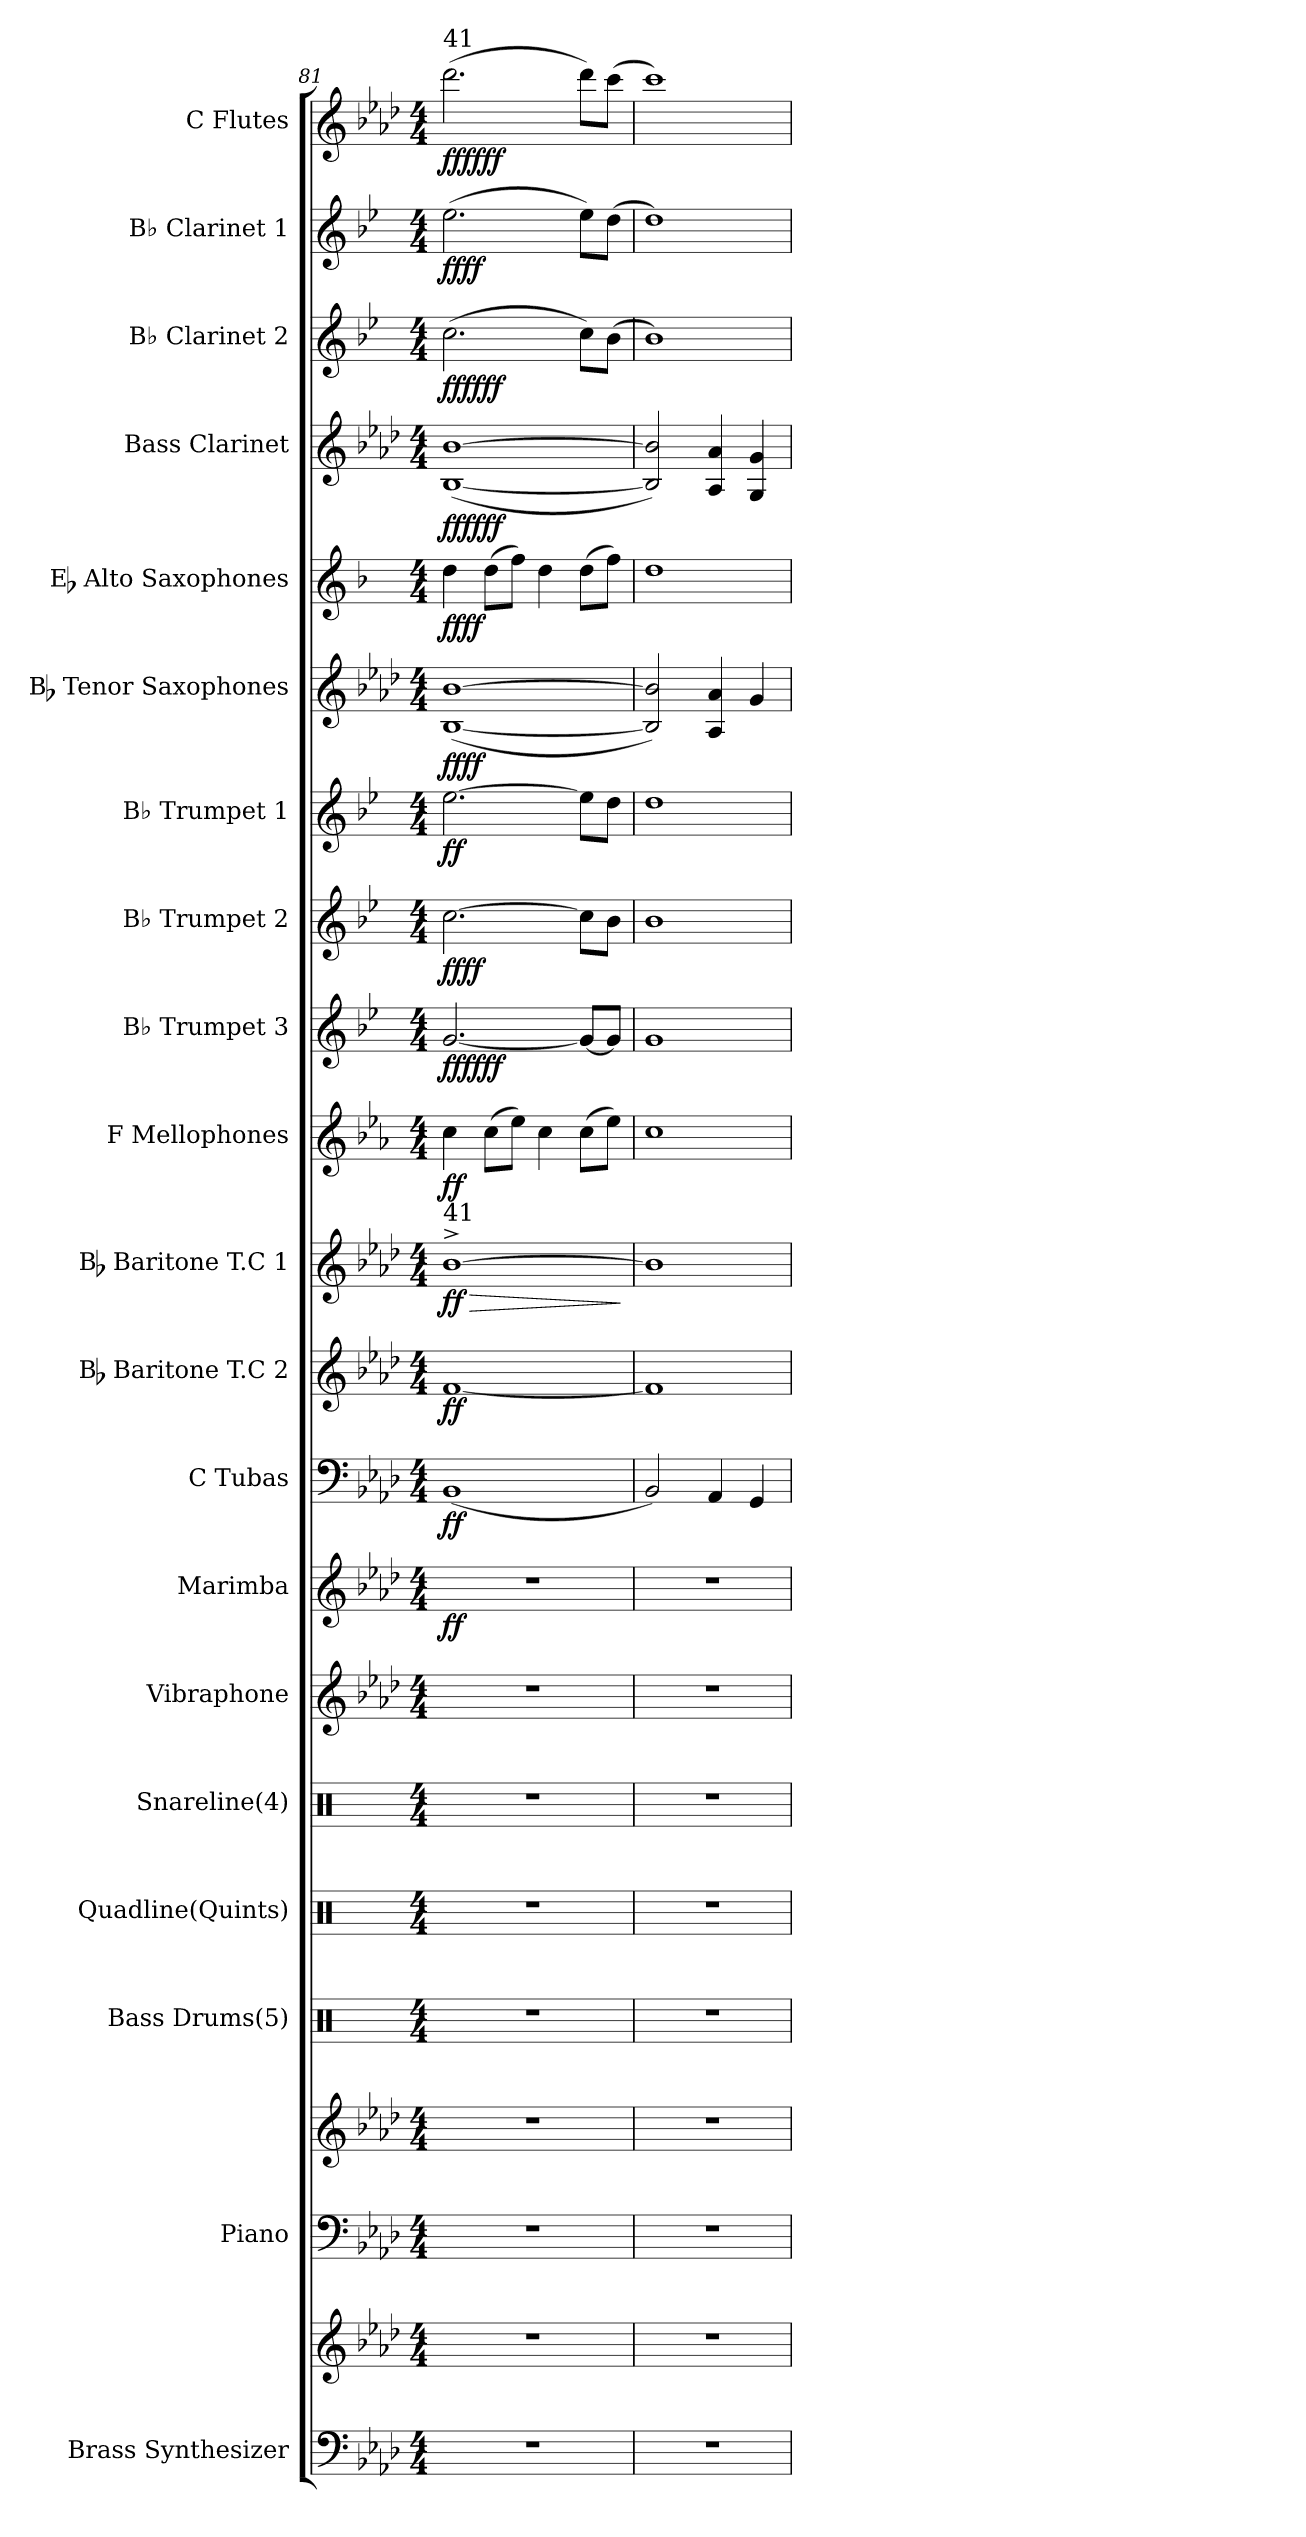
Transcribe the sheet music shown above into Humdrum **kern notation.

**kern	**kern	**kern	**kern	**kern	**kern	**kern	**kern	**kern	**dynam	**kern	**dynam	**kern	**dynam	**kern	**dynam	**kern	**dynam	**kern	**dynam	**kern	**dynam	**kern	**dynam	**kern	**dynam	**kern	**dynam	**kern	**dynam	**kern	**dynam	**kern	**dynam	**kern	**dynam
*part20	*part20	*part19	*part19	*part18	*part17	*part16	*part15	*part14	*part14	*part13	*part13	*part12	*part12	*part11	*part11	*part10	*part10	*part9	*part9	*part8	*part8	*part7	*part7	*part6	*part6	*part5	*part5	*part4	*part4	*part3	*part3	*part2	*part2	*part1	*part1
*staff22	*staff21	*staff20	*staff19	*staff18	*staff17	*staff16	*staff15	*staff14	*staff14	*staff13	*staff13	*staff12	*staff12	*staff11	*staff11	*staff10	*staff10	*staff9	*staff9	*staff8	*staff8	*staff7	*staff7	*staff6	*staff6	*staff5	*staff5	*staff4	*staff4	*staff3	*staff3	*staff2	*staff2	*staff1	*staff1
*I"Brass Synthesizer	*	*I"Piano	*	*I"Bass Drums(5)	*I"Quadline(Quints)	*I"Snareline(4)	*I"Vibraphone	*I"Marimba	*	*I"C Tubas	*	*I"Bb Baritone T.C 2	*	*I"Bb Baritone T.C 1	*	*I"F Mellophones	*	*I"B♭ Trumpet 3	*	*I"B♭ Trumpet 2	*	*I"B♭ Trumpet 1	*	*I"Bb Tenor Saxophones	*	*I"Eb Alto Saxophones	*	*I"Bass Clarinet	*	*I"B♭ Clarinet 2	*	*I"B♭ Clarinet 1	*	*I"C Flutes	*
*I'Synth.	*	*I'Pno.	*	*I'BD	*	*	*	*I'Marimba	*	*I'Tubas	*	*I'Baritone T.C 2	*	*I'Baritone T.C 1	*	*I'Mello	*	*I'B♭ Tpt. 3	*	*I'B♭ Tpt. 2	*	*I'B♭ Tpt. 1	*	*I'Tenor Saxes	*	*I'Alto Saxes	*	*I'B. Cl.	*	*I'B♭ Cl. 2	*	*I'B♭ Cl. 1	*	*I'Flutes	*
*clefF4	*clefG2	*clefF4	*clefG2	*clefX	*clefX	*clefX	*clefG2	*clefG2	*	*clefF4	*	*clefG2	*	*clefG2	*	*clefG2	*	*clefG2	*	*clefG2	*	*clefG2	*	*clefG2	*	*clefG2	*	*clefG2	*	*clefG2	*	*clefG2	*	*clefG2	*
*	*	*	*	*	*	*	*	*	*	*	*	*ITrd8c14	*	*ITrd8c14	*	*ITrd4c7	*	*ITrd1c2	*	*ITrd1c2	*	*ITrd1c2	*	*ITrd8c14	*	*ITrd5c9	*	*ITrd8c14	*	*ITrd1c2	*	*ITrd1c2	*	*	*
*k[b-e-a-d-]	*k[b-e-a-d-]	*k[b-e-a-d-]	*k[b-e-a-d-]	*k[]	*k[]	*k[]	*k[b-e-a-d-]	*k[b-e-a-d-]	*	*k[b-e-a-d-]	*	*k[b-e-a-d-]	*	*k[b-e-a-d-]	*	*k[b-e-a-d-]	*	*k[b-e-a-d-]	*	*k[b-e-a-d-]	*	*k[b-e-a-d-]	*	*k[b-e-a-d-]	*	*k[b-e-a-d-]	*	*k[b-e-a-d-]	*	*k[b-e-a-d-]	*	*k[b-e-a-d-]	*	*k[b-e-a-d-]	*
*M4/4	*M4/4	*M4/4	*M4/4	*M4/4	*M4/4	*M4/4	*M4/4	*M4/4	*	*M4/4	*	*M4/4	*	*M4/4	*	*M4/4	*	*M4/4	*	*M4/4	*	*M4/4	*	*M4/4	*	*M4/4	*	*M4/4	*	*M4/4	*	*M4/4	*	*M4/4	*
=81	=81	=81	=81	=81	=81	=81	=81	=81	=81	=81	=81	=81	=81	=81	=81	=81	=81	=81	=81	=81	=81	=81	=81	=81	=81	=81	=81	=81	=81	=81	=81	=81	=81	=81	=81
!	!	!	!	!	!	!	!	!	!	!	!	!	!	!	!	!	!	!	!	!	!	!	!	!	!	!	!	!	!	!	!	!	!	!LO:TX:a:t=41	!
!	!	!	!	!	!	!	!	!	!	!	!	!	!	!LO:TX:a:t=41	!	!	!	!	!	!	!	!	!	!	!	!	!	!	!	!	!	!	!	!	!
!	!	!	!	!	!	!	!	!	!LO:DY:b	!	!LO:DY:b	!	!LO:DY:b	!	!LO:HP:b	!	!	!	!	!	!	!	!	!	!	!	!	!	!	!	!	!	!	!	!
!	!	!	!	!	!	!	!	!	!	!	!	!	!	!	!LO:DY:n=1:b	!	!LO:DY:b	!	!LO:DY:b	!	!	!	!	!	!	!	!	!	!	!	!	!	!	!	!
!	!	!	!	!	!	!	!	!	!	!	!	!	!	!	!	!	!	!	!LO:DY:n=1:b	!	!	!	!	!	!	!	!	!	!	!	!	!	!	!	!
!	!	!	!	!	!	!	!	!	!	!	!	!	!	!	!	!	!	!	!LO:DY:n=2:b	!	!LO:DY:b	!	!	!	!	!	!	!	!	!	!	!	!	!	!
!	!	!	!	!	!	!	!	!	!	!	!	!	!	!	!	!	!	!	!	!	!LO:DY:n=1:b	!	!LO:DY:b	!	!LO:DY:b	!	!	!	!	!	!	!	!	!	!
!	!	!	!	!	!	!	!	!	!	!	!	!	!	!	!	!	!	!	!	!	!	!	!	!	!LO:DY:n=1:b	!	!LO:DY:b	!	!	!	!	!	!	!	!
!	!	!	!	!	!	!	!	!	!	!	!	!	!	!	!	!	!	!	!	!	!	!	!	!	!	!	!LO:DY:n=1:b	!	!LO:DY:b	!	!	!	!	!	!
!	!	!	!	!	!	!	!	!	!	!	!	!	!	!	!	!	!	!	!	!	!	!	!	!	!	!	!	!	!LO:DY:n=1:b	!	!	!	!	!	!
!	!	!	!	!	!	!	!	!	!	!	!	!	!	!	!	!	!	!	!	!	!	!	!	!	!	!	!	!	!LO:DY:n=2:b	!	!LO:DY:b	!	!	!	!
!	!	!	!	!	!	!	!	!	!	!	!	!	!	!	!	!	!	!	!	!	!	!	!	!	!	!	!	!	!	!	!LO:DY:n=1:b	!	!	!	!
!	!	!	!	!	!	!	!	!	!	!	!	!	!	!	!	!	!	!	!	!	!	!	!	!	!	!	!	!	!	!	!LO:DY:n=2:b	!	!LO:DY:b	!	!
!	!	!	!	!	!	!	!	!	!	!	!	!	!	!	!	!	!	!	!	!	!	!	!	!	!	!	!	!	!	!	!	!	!LO:DY:n=1:b	!	!LO:DY:b
!	!	!	!	!	!	!	!	!	!	!	!	!	!	!	!	!	!	!	!	!	!	!	!	!	!	!	!	!	!	!	!	!	!	!	!LO:DY:n=1:b
!	!	!	!	!	!	!	!	!	!	!	!	!	!	!	!	!	!	!	!	!	!	!	!	!	!	!	!	!	!	!	!	!	!	!	!LO:DY:n=2:b
1r	1r	1r	1r	1r	1r	1r	1r	1r	ff	(1BB-	ff	[1F	ff	[1B-^	> ff	4f\	ff	[2.f/	ff ff ff	[2.b-\	ff ff	[2.dd-\	ff	([1BB- [1B-	ff ff	4f\	ff ff	([1BB- [1B-	ff ff ff	(2.b-\	ff ff ff	(2.dd-\	ff ff	(2.ddd-\	ff ff ff
.	.	.	.	.	.	.	.	.	.	.	.	.	.	.	.	(8f\L	.	.	.	.	.	.	.	.	.	(8f\L	.	.	.	.	.	.	.	.	.
.	.	.	.	.	.	.	.	.	.	.	.	.	.	.	.	8a-\J)	.	.	.	.	.	.	.	.	.	8a-\J)	.	.	.	.	.	.	.	.	.
.	.	.	.	.	.	.	.	.	.	.	.	.	.	.	.	4f\	.	.	.	.	.	.	.	.	.	4f\	.	.	.	.	.	.	.	.	.
.	.	.	.	.	.	.	.	.	.	.	.	.	.	.	.	(8f\L	.	8f/L_	.	8b-\L]	.	8dd-\L]	.	.	.	(8f\L	.	.	.	8b-\L)	.	8dd-\L)	.	8ddd-\L)	.
.	.	.	.	.	.	.	.	.	.	.	.	.	.	.	.	8a-\J)	.	8f/J]	.	8a-\J	.	8cc\J	.	.	.	8a-\J)	.	.	.	(8a-\J	.	(8cc\J	.	(8ccc\J	.
.	.	.	.	.	.	.	.	.	.	.	.	.	.	.	]	.	.	.	.	.	.	.	.	.	.	.	.	.	.	.	.	.	.	.	.
=82	=82	=82	=82	=82	=82	=82	=82	=82	=82	=82	=82	=82	=82	=82	=82	=82	=82	=82	=82	=82	=82	=82	=82	=82	=82	=82	=82	=82	=82	=82	=82	=82	=82	=82	=82
1r	1r	1r	1r	1r	1r	1r	1r	1r	.	2BB-/)	.	1F]	.	1B-]	.	1f	.	1f	.	1a-	.	1cc	.	2BB-/] 2B-/])	.	1f	.	2BB-/] 2B-/])	.	1a-)	.	1cc)	.	1ccc)	.
.	.	.	.	.	.	.	.	.	.	4AA-/	.	.	.	.	.	.	.	.	.	.	.	.	.	4AA-/ 4A-/	.	.	.	4AA-/ 4A-/	.	.	.	.	.	.	.
.	.	.	.	.	.	.	.	.	.	4GG/	.	.	.	.	.	.	.	.	.	.	.	.	.	4G/	.	.	.	4GG/ 4G/	.	.	.	.	.	.	.
=	=	=	=	=	=	=	=	=	=	=	=	=	=	=	=	=	=	=	=	=	=	=	=	=	=	=	=	=	=	=	=	=	=	=	=
*-	*-	*-	*-	*-	*-	*-	*-	*-	*-	*-	*-	*-	*-	*-	*-	*-	*-	*-	*-	*-	*-	*-	*-	*-	*-	*-	*-	*-	*-	*-	*-	*-	*-	*-	*-
